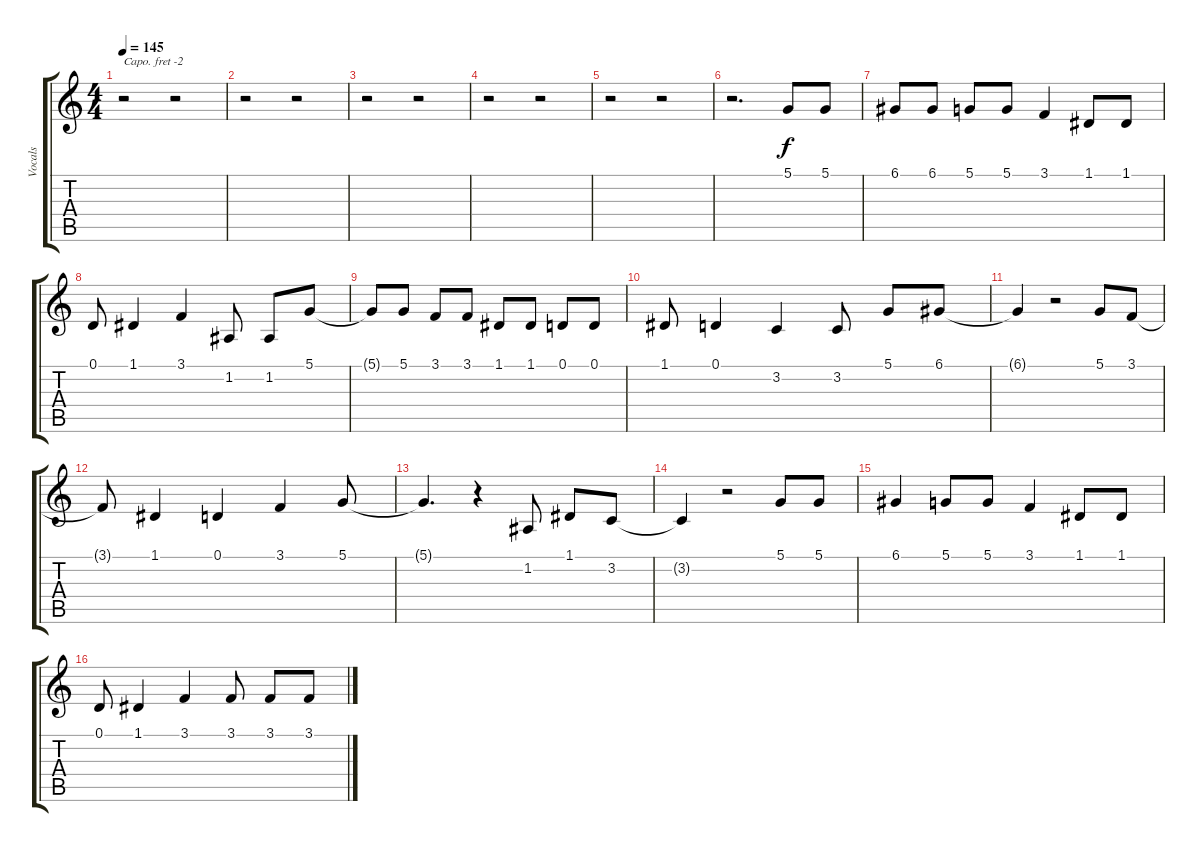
\track ("Vocals" "Vocals") {instrument trumpet}
\staff {score tabs}
\capo -2
\tuning (E4 B3 G3 D3 A2 D2) {hide}
\ts (4 4)
\tempo 145
\clef g2
\ks c
r.2{dy f} r.2 |
r.2 r.2 |
r.2 r.2 |
r.2 r.2 |
r.2 r.2 |
r.2{d} 5.1.8 5.1.8 |
6.1.8 6.1.8 5.1.8 5.1.8 3.1.4 1.1.8 1.1.8 |
0.1.8 1.1.4 3.1.4 1.2.8 1.2.8 5.1.8 |
5.1{t}.8 5.1.8 3.1.8 3.1.8 1.1.8 1.1.8 0.1.8 0.1.8 |
1.1.8 0.1.4 3.2.4 3.2.8 5.1.8 6.1.8 |
6.1{t}.4 r.2 5.1.8 3.1.8 |
3.1{t}.8 1.1.4 0.1.4 3.1.4 5.1.8 |
5.1{t}.4{d} r.4 1.2.8 1.1.8 3.2.8 |
3.2{t}.4 r.2 5.1.8 5.1.8 |
6.1.4 5.1.8 5.1.8 3.1.4 1.1.8 1.1.8 |
0.1.8 1.1.4 3.1.4 3.1.8 3.1.8 3.1.8
